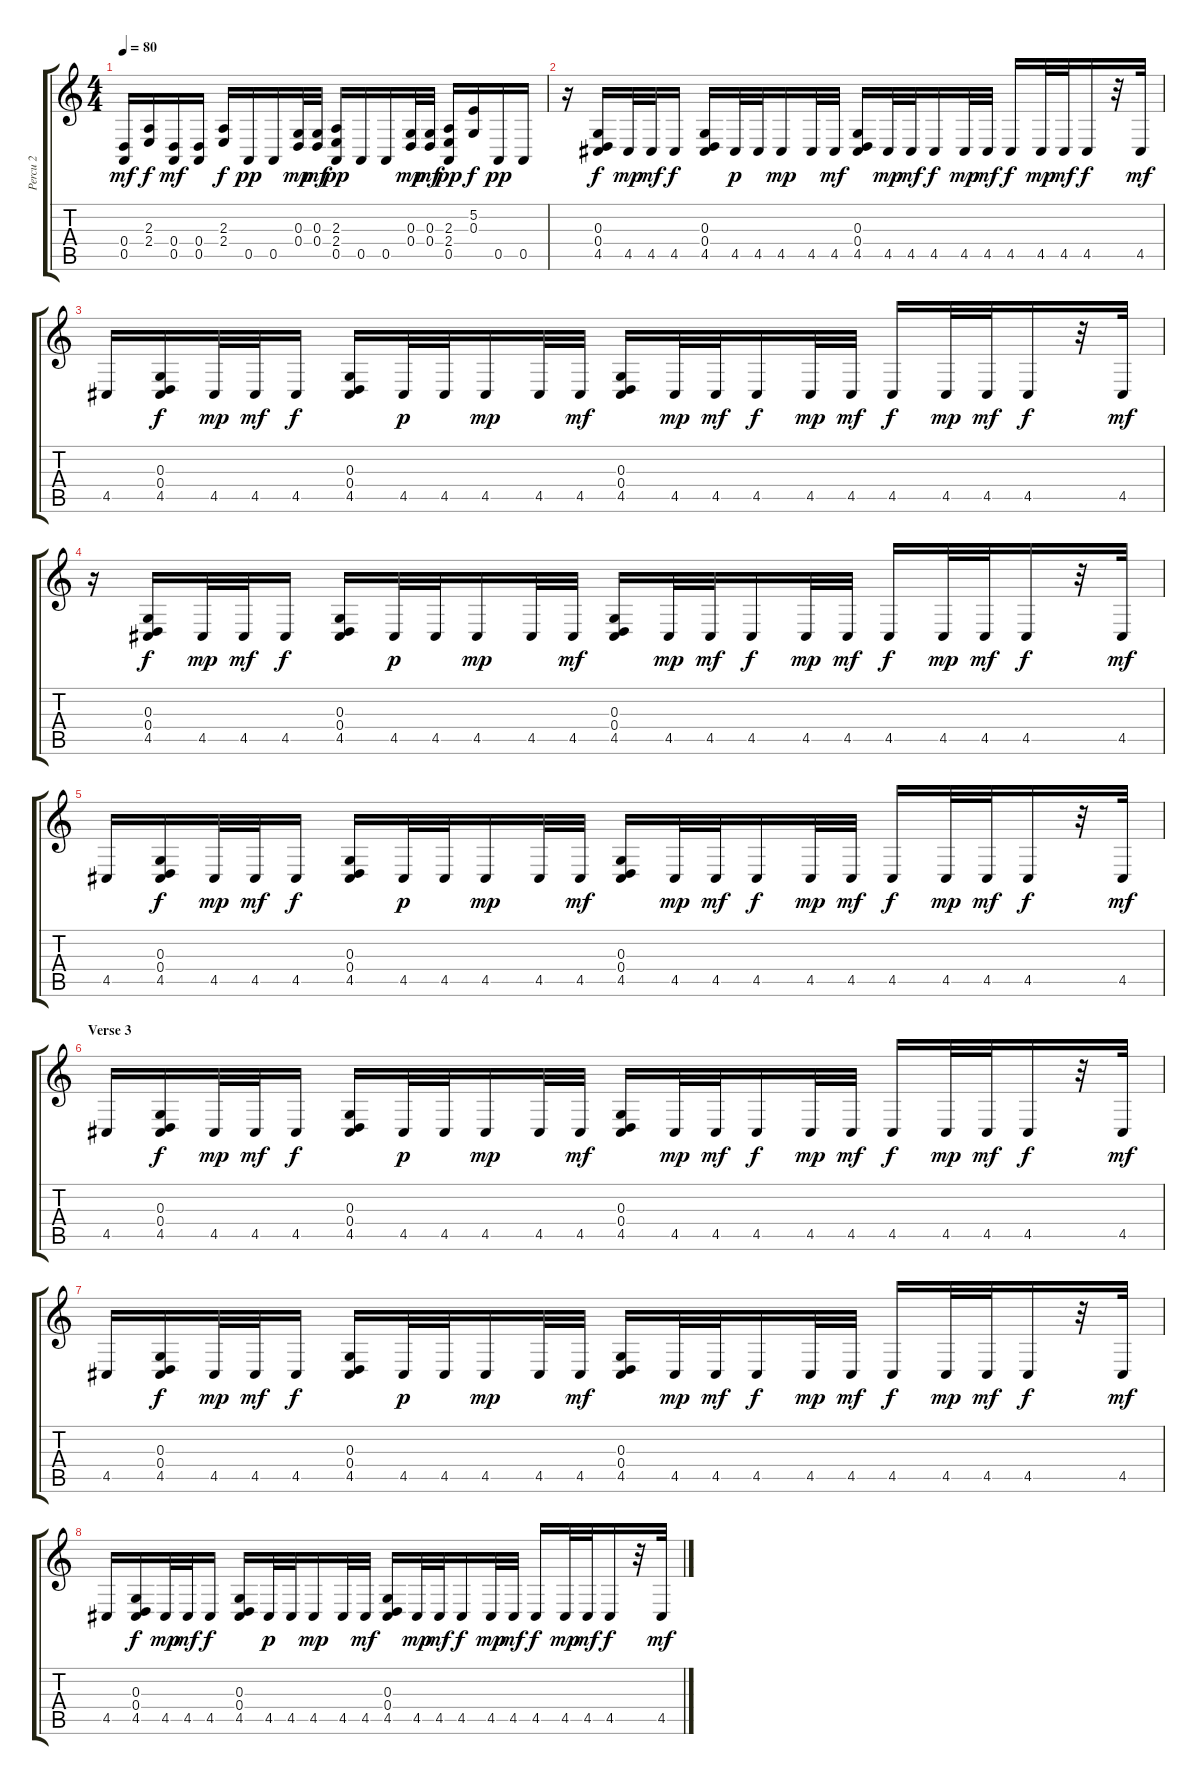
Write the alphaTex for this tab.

\track ("Percu 2" "Percu 2") {instrument woodblock}
\staff {score tabs}
\tuning (E4 B3 G3 D3 A2 E2) {hide}
\ts (4 4)
\tempo 80
\clef g2
\ks c
(0.4 0.5).16{dy mf} (2.3 2.4).16{dy f} (0.4 0.5).16{dy mf} (0.4 0.5).16 (2.3 2.4).16{dy f} 0.5.16{dy pp} 0.5.16 (0.3 0.4).32{dy mp} (0.3 0.4).32{dy mf} (2.3 2.4 0.5).16{dy pp} 0.5.16 0.5.16 (0.3 0.4).32{dy mp} (0.3 0.4).32{dy mf} (2.3 2.4 0.5).16{dy pp} (5.2 0.3).16{dy f} 0.5.16{dy pp} 0.5.16 |
r.16 (0.3 0.4 4.5).16{dy f} 4.5.32{dy mp} 4.5.32{dy mf} 4.5.16{dy f} (0.3 0.4 4.5).16 4.5.32{dy p} 4.5.32 4.5.16{dy mp} 4.5.32 4.5.32{dy mf} (0.3 0.4 4.5).16 4.5.32{dy mp} 4.5.32{dy mf} 4.5.16{dy f} 4.5.32{dy mp} 4.5.32{dy mf} 4.5.16{dy f} 4.5.32{dy mp} 4.5.32{dy mf} 4.5.16{dy f} r.32 4.5.32{dy mf} |
4.5.16 (0.3 0.4 4.5).16{dy f} 4.5.32{dy mp} 4.5.32{dy mf} 4.5.16{dy f} (0.3 0.4 4.5).16 4.5.32{dy p} 4.5.32 4.5.16{dy mp} 4.5.32 4.5.32{dy mf} (0.3 0.4 4.5).16 4.5.32{dy mp} 4.5.32{dy mf} 4.5.16{dy f} 4.5.32{dy mp} 4.5.32{dy mf} 4.5.16{dy f} 4.5.32{dy mp} 4.5.32{dy mf} 4.5.16{dy f} r.32 4.5.32{dy mf} |
r.16 (0.3 0.4 4.5).16{dy f} 4.5.32{dy mp} 4.5.32{dy mf} 4.5.16{dy f} (0.3 0.4 4.5).16 4.5.32{dy p} 4.5.32 4.5.16{dy mp} 4.5.32 4.5.32{dy mf} (0.3 0.4 4.5).16 4.5.32{dy mp} 4.5.32{dy mf} 4.5.16{dy f} 4.5.32{dy mp} 4.5.32{dy mf} 4.5.16{dy f} 4.5.32{dy mp} 4.5.32{dy mf} 4.5.16{dy f} r.32 4.5.32{dy mf} |
4.5.16 (0.3 0.4 4.5).16{dy f} 4.5.32{dy mp} 4.5.32{dy mf} 4.5.16{dy f} (0.3 0.4 4.5).16 4.5.32{dy p} 4.5.32 4.5.16{dy mp} 4.5.32 4.5.32{dy mf} (0.3 0.4 4.5).16 4.5.32{dy mp} 4.5.32{dy mf} 4.5.16{dy f} 4.5.32{dy mp} 4.5.32{dy mf} 4.5.16{dy f} 4.5.32{dy mp} 4.5.32{dy mf} 4.5.16{dy f} r.32 4.5.32{dy mf} |
\section ("" "Verse 3")
4.5.16 (0.3 0.4 4.5).16{dy f} 4.5.32{dy mp} 4.5.32{dy mf} 4.5.16{dy f} (0.3 0.4 4.5).16 4.5.32{dy p} 4.5.32 4.5.16{dy mp} 4.5.32 4.5.32{dy mf} (0.3 0.4 4.5).16 4.5.32{dy mp} 4.5.32{dy mf} 4.5.16{dy f} 4.5.32{dy mp} 4.5.32{dy mf} 4.5.16{dy f} 4.5.32{dy mp} 4.5.32{dy mf} 4.5.16{dy f} r.32 4.5.32{dy mf} |
4.5.16 (0.3 0.4 4.5).16{dy f} 4.5.32{dy mp} 4.5.32{dy mf} 4.5.16{dy f} (0.3 0.4 4.5).16 4.5.32{dy p} 4.5.32 4.5.16{dy mp} 4.5.32 4.5.32{dy mf} (0.3 0.4 4.5).16 4.5.32{dy mp} 4.5.32{dy mf} 4.5.16{dy f} 4.5.32{dy mp} 4.5.32{dy mf} 4.5.16{dy f} 4.5.32{dy mp} 4.5.32{dy mf} 4.5.16{dy f} r.32 4.5.32{dy mf} |
4.5.16 (0.3 0.4 4.5).16{dy f} 4.5.32{dy mp} 4.5.32{dy mf} 4.5.16{dy f} (0.3 0.4 4.5).16 4.5.32{dy p} 4.5.32 4.5.16{dy mp} 4.5.32 4.5.32{dy mf} (0.3 0.4 4.5).16 4.5.32{dy mp} 4.5.32{dy mf} 4.5.16{dy f} 4.5.32{dy mp} 4.5.32{dy mf} 4.5.16{dy f} 4.5.32{dy mp} 4.5.32{dy mf} 4.5.16{dy f} r.32 4.5.32{dy mf}
